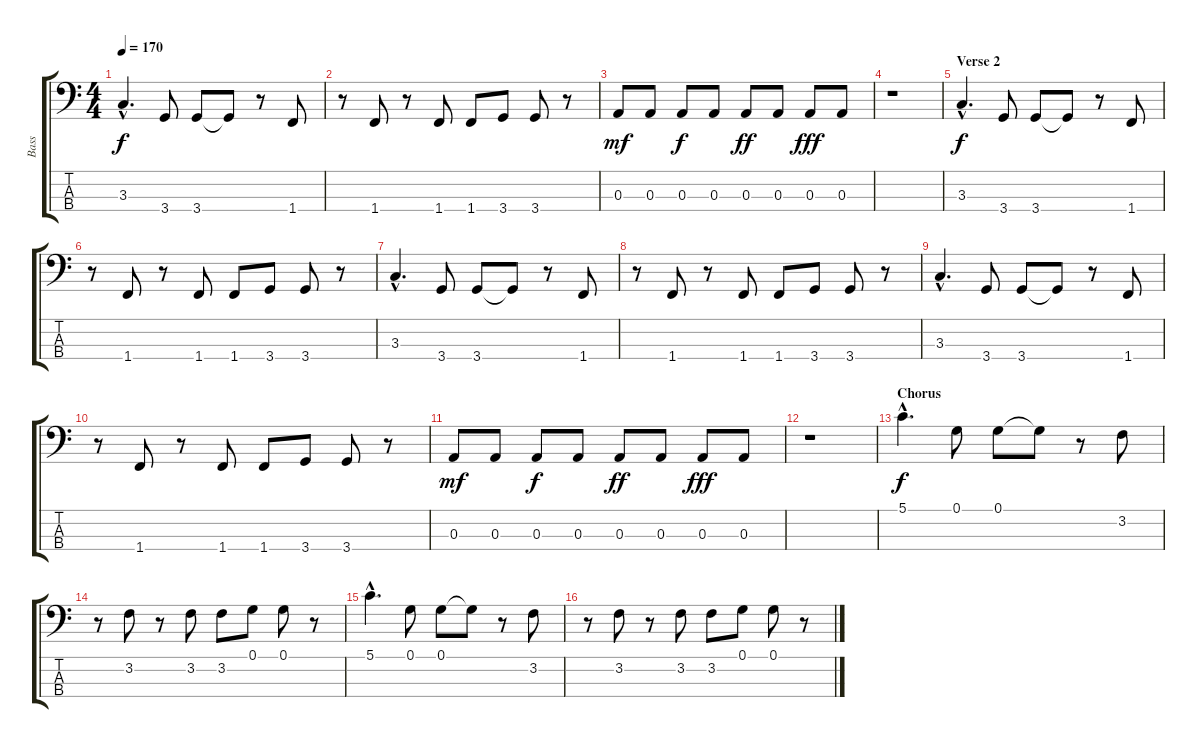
\track ("Bass" "Bass") {instrument electricbassfinger}
\staff {score tabs}
\tuning (G2 D2 A1 E1) {hide}
\ts (4 4)
\tempo 170
\clef f4
\ks c
3.3{hac}.4{d dy f} 3.4.8 3.4.8 3.4{t}.8 r.8 1.4.8 |
r.8 1.4.8 r.8 1.4.8 1.4.8 3.4.8 3.4.8 r.8 |
0.3.8{dy mf} 0.3.8 0.3.8{dy f} 0.3.8 0.3.8{dy ff} 0.3.8 0.3.8{dy fff} 0.3.8 |
r.1 |
\section ("" "Verse 2")
3.3{hac}.4{d dy f} 3.4.8 3.4.8 3.4{t}.8 r.8 1.4.8 |
r.8 1.4.8 r.8 1.4.8 1.4.8 3.4.8 3.4.8 r.8 |
3.3{hac}.4{d} 3.4.8 3.4.8 3.4{t}.8 r.8 1.4.8 |
r.8 1.4.8 r.8 1.4.8 1.4.8 3.4.8 3.4.8 r.8 |
3.3{hac}.4{d} 3.4.8 3.4.8 3.4{t}.8 r.8 1.4.8 |
r.8 1.4.8 r.8 1.4.8 1.4.8 3.4.8 3.4.8 r.8 |
0.3.8{dy mf} 0.3.8 0.3.8{dy f} 0.3.8 0.3.8{dy ff} 0.3.8 0.3.8{dy fff} 0.3.8 |
r.1 |
\section ("" "Chorus")
5.1{hac}.4{d dy f} 0.1.8 0.1.8 0.1{t}.8 r.8 3.2.8 |
r.8 3.2.8 r.8 3.2.8 3.2.8 0.1.8 0.1.8 r.8 |
5.1{hac}.4{d} 0.1.8 0.1.8 0.1{t}.8 r.8 3.2.8 |
r.8 3.2.8 r.8 3.2.8 3.2.8 0.1.8 0.1.8 r.8
